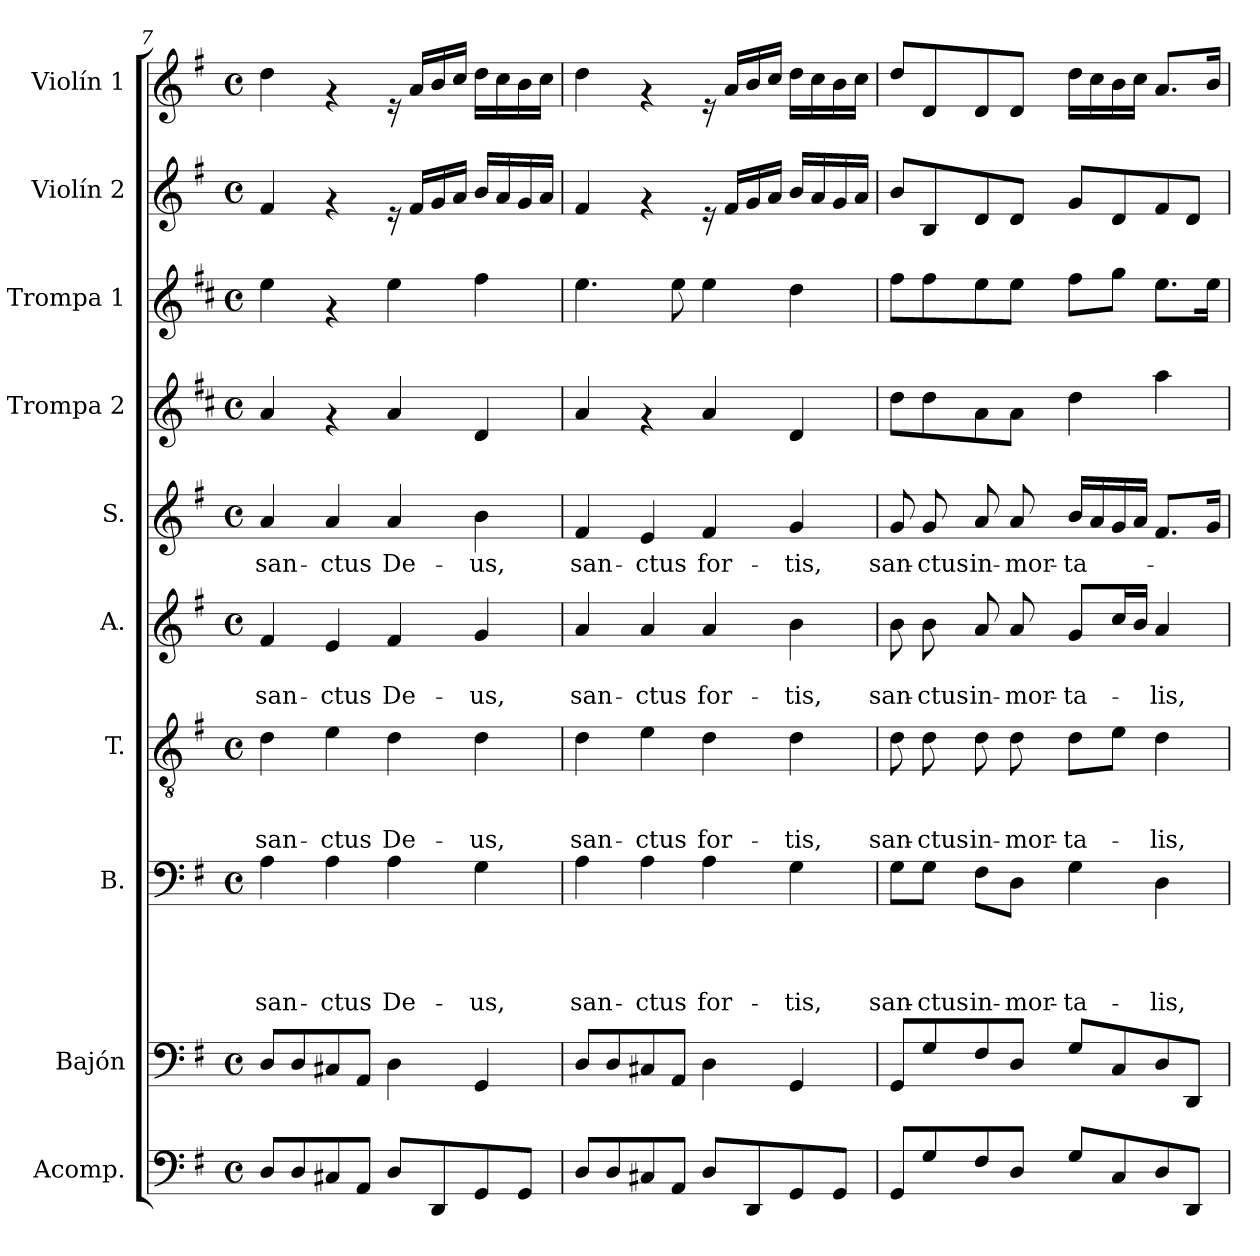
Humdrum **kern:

**kern	**kern	**kern	**text	**text	**text	**text	**kern	**text	**text	**text	**kern	**text	**text	**kern	**text	**kern	**kern	**kern	**kern
*part10	*part9	*part8	*part8	*part8	*part8	*part8	*part7	*part7	*part7	*part7	*part6	*part6	*part6	*part5	*part5	*part4	*part3	*part2	*part1
*staff10	*staff9	*staff8	*staff8	*staff8	*staff8	*staff8	*staff7	*staff7	*staff7	*staff7	*staff6	*staff6	*staff6	*staff5	*staff5	*staff4	*staff3	*staff2	*staff1
*I"Acomp.	*I"Bajón	*I"B.	*	*	*	*	*I"T.	*	*	*	*I"A.	*	*	*I"S.	*	*I"Trompa 2	*I"Trompa 1	*I"Violín 2	*I"Violín 1
*I'Acomp.	*I'Bajón	*I'B.	*	*	*	*	*I'T.	*	*	*	*I'A.	*	*	*I'S.	*	*I'Trompa 2	*I'Trompa 1	*I'Violín 2	*I'Violín 1
!!LO:PB:g=z
*clefF4	*clefF4	*clefF4	*	*	*	*	*clefGv2	*	*	*	*clefG2	*	*	*clefG2	*	*clefG2	*clefG2	*clefG2	*clefG2
*	*	*	*	*	*	*	*	*	*	*	*	*	*	*	*	*ITrd-3c-5	*ITrd-3c-5	*	*
*k[f#]	*k[f#]	*k[f#]	*	*	*	*	*k[f#]	*	*	*	*k[f#]	*	*	*k[f#]	*	*k[f#]	*k[f#]	*k[f#]	*k[f#]
*G:	*G:	*G:	*	*	*	*	*G:	*	*	*	*G:	*	*	*G:	*	*G:	*G:	*G:	*G:
*M4/4	*M4/4	*M4/4	*	*	*	*	*M4/4	*	*	*	*M4/4	*	*	*M4/4	*	*M4/4	*M4/4	*M4/4	*M4/4
*met(c)	*met(c)	*met(c)	*	*	*	*	*met(c)	*	*	*	*met(c)	*	*	*met(c)	*	*met(c)	*met(c)	*met(c)	*met(c)
=7	=7	=7	=7	=7	=7	=7	=7	=7	=7	=7	=7	=7	=7	=7	=7	=7	=7	=7	=7
!	!	!	!	!	!	!LO:LY:b	!	!	!	!LO:LY:b	!	!	!LO:LY:b	!	!LO:LY:b	!	!	!	!
8D/L	8D/L	4A\	.	.	.	san-	4d\	.	.	san-	4f#/	.	san-	4a/	san-	4dd/	4aa\	4f#/	4dd\
8D/	8D/	.	.	.	.	.	.	.	.	.	.	.	.	.	.	.	.	.	.
!	!	!	!	!	!	!LO:LY:b	!	!	!	!LO:LY:b	!	!	!LO:LY:b	!	!LO:LY:b	!	!	!	!
8C#X/	8C#X/	4A\	.	.	.	-ctus	4e\	.	.	-ctus	4e/	.	-ctus	4a/	-ctus	4rf	4rf	4rf	4rf
8AA/J	8AA/J	.	.	.	.	.	.	.	.	.	.	.	.	.	.	.	.	.	.
!	!	!	!	!	!	!LO:LY:b	!	!	!	!LO:LY:b	!	!	!LO:LY:b	!	!LO:LY:b	!	!	!	!
8D/L	4D\	4A\	.	.	.	De-	4d\	.	.	De-	4f#/	.	De-	4a/	De-	4dd/	4aa\	16re	16re
.	.	.	.	.	.	.	.	.	.	.	.	.	.	.	.	.	.	16f#/LL	16a/LL
8DD/	.	.	.	.	.	.	.	.	.	.	.	.	.	.	.	.	.	16g/	16b/
.	.	.	.	.	.	.	.	.	.	.	.	.	.	.	.	.	.	16a/JJ	16cc/JJ
!	!	!	!	!	!	!LO:LY:b	!	!	!	!LO:LY:b	!	!	!LO:LY:b	!	!LO:LY:b	!	!	!	!
8GG/	4GG/	4G\	.	.	.	-us,	4d\	.	.	-us,	4g/	.	-us,	4b\	-us,	4g/	4bb\	16b/LL	16dd\LL
.	.	.	.	.	.	.	.	.	.	.	.	.	.	.	.	.	.	16a/	16cc\
8GG/J	.	.	.	.	.	.	.	.	.	.	.	.	.	.	.	.	.	16g/	16b\
.	.	.	.	.	.	.	.	.	.	.	.	.	.	.	.	.	.	16a/JJ	16cc\JJ
=8	=8	=8	=8	=8	=8	=8	=8	=8	=8	=8	=8	=8	=8	=8	=8	=8	=8	=8	=8
!	!	!	!	!	!	!LO:LY:b	!	!	!	!LO:LY:b	!	!	!LO:LY:b	!	!LO:LY:b	!	!	!	!
8D/L	8D/L	4A\	.	.	.	san-	4d\	.	.	san-	4a/	.	san-	4f#/	san-	4dd/	4.aa\	4f#/	4dd\
8D/	8D/	.	.	.	.	.	.	.	.	.	.	.	.	.	.	.	.	.	.
!	!	!	!	!	!	!LO:LY:b	!	!	!	!LO:LY:b	!	!	!LO:LY:b	!	!LO:LY:b	!	!	!	!
8C#X/	8C#X/	4A\	.	.	.	-ctus	4e\	.	.	-ctus	4a/	.	-ctus	4e/	-ctus	4rf	.	4rf	4rf
8AA/J	8AA/J	.	.	.	.	.	.	.	.	.	.	.	.	.	.	.	8aa\	.	.
!	!	!	!	!	!	!LO:LY:b	!	!	!	!LO:LY:b	!	!	!LO:LY:b	!	!LO:LY:b	!	!	!	!
8D/L	4D\	4A\	.	.	.	for-	4d\	.	.	for-	4a/	.	for-	4f#/	for-	4dd/	4aa\	16re	16re
.	.	.	.	.	.	.	.	.	.	.	.	.	.	.	.	.	.	16f#/LL	16a/LL
8DD/	.	.	.	.	.	.	.	.	.	.	.	.	.	.	.	.	.	16g/	16b/
.	.	.	.	.	.	.	.	.	.	.	.	.	.	.	.	.	.	16a/JJ	16cc/JJ
!	!	!	!	!	!	!LO:LY:b	!	!	!	!LO:LY:b	!	!	!LO:LY:b	!	!LO:LY:b	!	!	!	!
8GG/	4GG/	4G\	.	.	.	-tis,	4d\	.	.	-tis,	4b\	.	-tis,	4g/	-tis,	4g/	4gg\	16b/LL	16dd\LL
.	.	.	.	.	.	.	.	.	.	.	.	.	.	.	.	.	.	16a/	16cc\
8GG/J	.	.	.	.	.	.	.	.	.	.	.	.	.	.	.	.	.	16g/	16b\
.	.	.	.	.	.	.	.	.	.	.	.	.	.	.	.	.	.	16a/JJ	16cc\JJ
=9	=9	=9	=9	=9	=9	=9	=9	=9	=9	=9	=9	=9	=9	=9	=9	=9	=9	=9	=9
!	!	!	!	!	!	!LO:LY:b	!	!	!	!LO:LY:b	!	!	!LO:LY:b	!	!LO:LY:b	!	!	!	!
8GG/L	8GG/L	8G\L	.	.	.	san-	8d\	.	.	san-	8b\	.	san-	8g/	san-	8gg\L	8bb\L	8b/L	8dd/L
!	!	!	!	!	!	!LO:LY:b	!	!	!	!LO:LY:b	!	!	!LO:LY:b	!	!LO:LY:b	!	!	!	!
8G/	8G/	8G\J	.	.	.	-ctus	8d\	.	.	-ctus	8b\	.	-ctus	8g/	-ctus	8gg\	8bb\	8B/	8d/
!	!	!	!	!	!	!LO:LY:b	!	!	!	!LO:LY:b	!	!	!LO:LY:b	!	!LO:LY:b	!	!	!	!
8F#/	8F#/	8F#\L	.	.	.	in-	8d\	.	.	in-	8a/	.	in-	8a/	in-	8dd\	8aa\	8d/	8d/
!	!	!	!	!	!	!LO:LY:b	!	!	!	!LO:LY:b	!	!	!LO:LY:b	!	!LO:LY:b	!	!	!	!
8D/J	8D/J	8D\J	.	.	.	-mor-	8d\	.	.	-mor-	8a/	.	-mor-	8a/	-mor-	8dd\J	8aa\J	8d/J	8d/J
!	!	!	!	!	!	!LO:LY:b	!	!	!	!LO:LY:b	!	!	!LO:LY:b	!	!LO:LY:b	!	!	!	!
8G/L	8G/L	4G\	.	.	.	-ta-	8d\L	.	.	-ta-	8g/L	.	-ta-	16b/LL	-ta-	4gg\	8bb\L	8g/L	16dd\LL
.	.	.	.	.	.	.	.	.	.	.	.	.	.	16a/	.	.	.	.	16cc\
8C/	8C/	.	.	.	.	.	8e\J	.	.	.	16cc/L	.	.	16g/	.	.	8ccc\J	8d/	16b\
.	.	.	.	.	.	.	.	.	.	.	16b/JJ	.	.	16a/JJ	.	.	.	.	16cc\JJ
!	!	!	!	!	!	!LO:LY:b	!	!	!	!LO:LY:b	!	!	!LO:LY:b	!	!	!	!	!	!
8D/	8D/	4D\	.	.	.	-lis,	4d\	.	.	-lis,	4a/	.	-lis,	8.f#/L	.	4ddd\	8.aa\L	8f#/	8.a/L
8DD/J	8DD/J	.	.	.	.	.	.	.	.	.	.	.	.	.	.	.	.	8d/J	.
.	.	.	.	.	.	.	.	.	.	.	.	.	.	16g/Jk	.	.	16aa\Jk	.	16b/Jk
=	=	=	=	=	=	=	=	=	=	=	=	=	=	=	=	=	=	=	=
*-	*-	*-	*-	*-	*-	*-	*-	*-	*-	*-	*-	*-	*-	*-	*-	*-	*-	*-	*-
